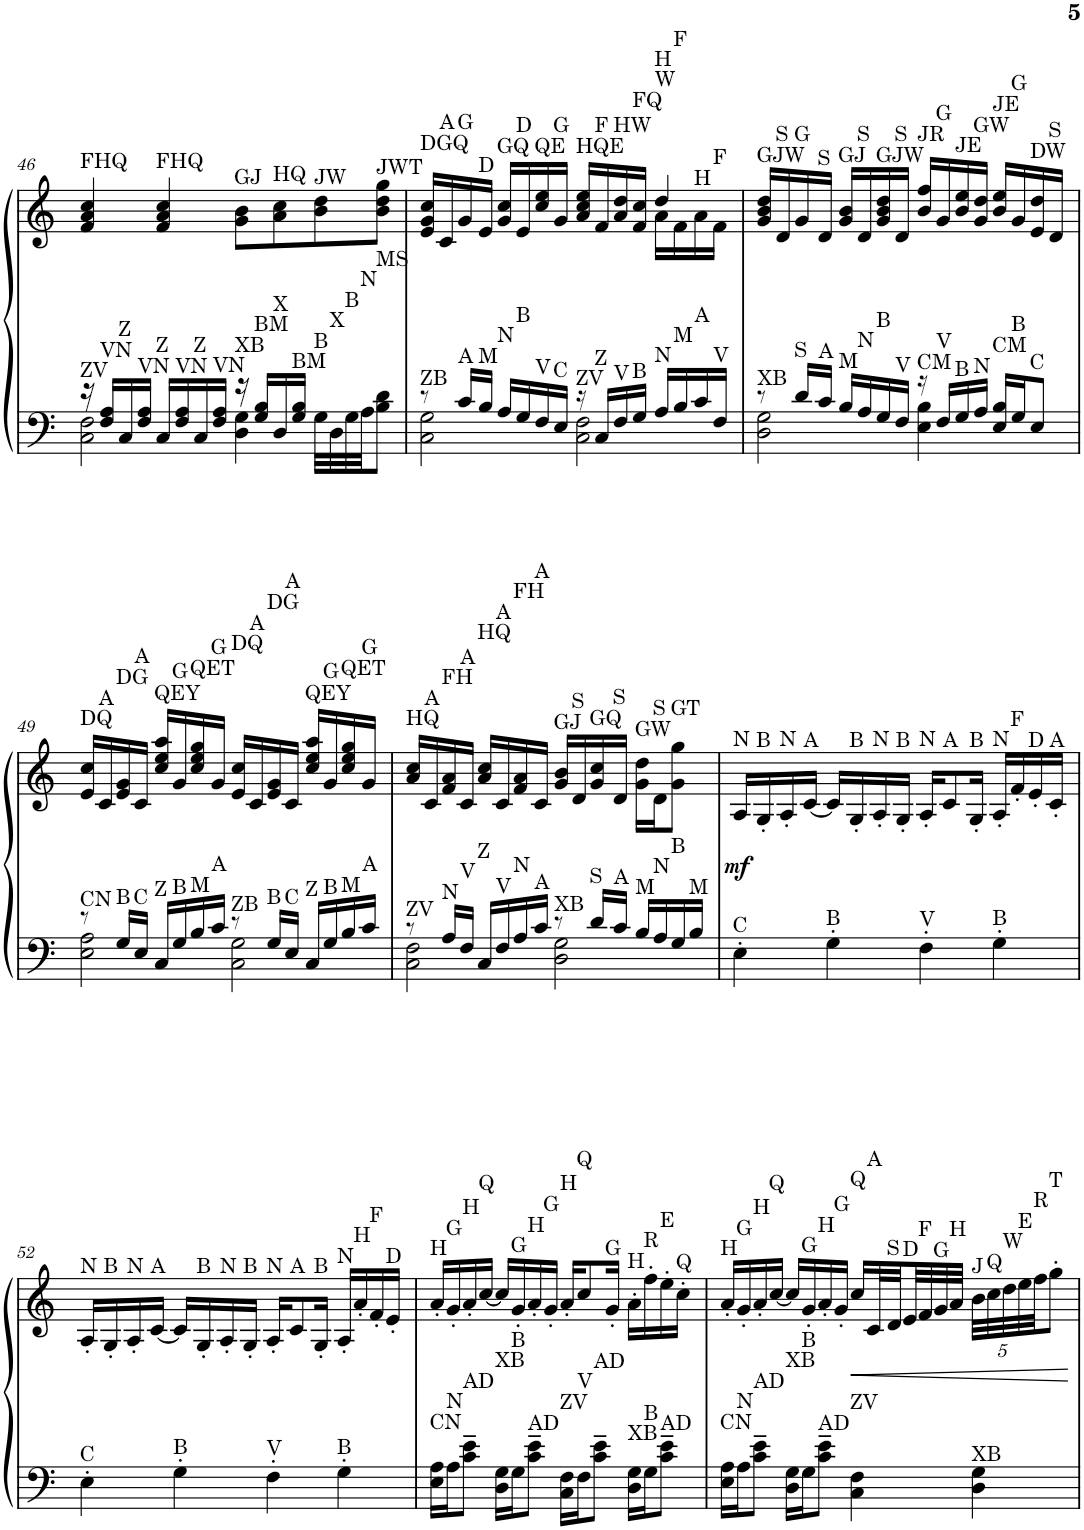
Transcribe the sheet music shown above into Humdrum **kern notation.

**kern	**kern	**dynam
*part1	*part1	*part1
*staff2	*staff1	*staff1/2
*I"Piano	*	*
*I'Pno.	*	*
!!LO:PB:g=z
*clefF4	*clefG2	*
*k[]	*k[]	*
*M4/4	*M4/4	*
*met(c)	*met(c)	*
=46	=46	=46
*^	*	*
!	!	!LO:TX:a:t=FHQ	!
!LO:TX:a:t=ZV	!	!	!
16r	2C\ 2F\	4f/ 4a/ 4cc/	.
!LO:TX:a:t=VN	!	!	!
16F/ 16A/LL	.	.	.
!LO:TX:a:t=Z	!	!	!
16C/	.	.	.
!LO:TX:a:t=VN	!	!	!
16F/ 16A/JJ	.	.	.
!	!	!LO:TX:a:t=FHQ	!
!LO:TX:a:t=Z	!	!	!
16C/LL	.	4f/ 4a/ 4cc/	.
!LO:TX:a:t=VN	!	!	!
16F/ 16A/	.	.	.
!LO:TX:a:t=Z	!	!	!
16C/	.	.	.
!LO:TX:a:t=VN	!	!	!
16F/ 16A/JJ	.	.	.
!	!	!LO:TX:a:t=GJ	!
!LO:TX:a:t=XB	!	!	!
16r	4D\ 4G\	8g\ 8b\L	.
!LO:TX:a:t=BM	!	!	!
16G/ 16B/LL	.	.	.
!	!	!LO:TX:a:t=HQ	!
!LO:TX:a:t=X	!	!	!
16D/	.	8a\ 8cc\	.
!LO:TX:a:t=BM	!	!	!
16G/ 16B/JJ	.	.	.
!	!	!LO:TX:a:t=JW	!
!LO:TX:a:t=B	!	!	!
32G\LLL	4ryy	8b\ 8dd\	.
!LO:TX:a:t=X	!	!	!
32D\	.	.	.
!LO:TX:a:t=B	!	!	!
32G\	.	.	.
!LO:TX:a:t=N	!	!	!
32A\JJ	.	.	.
!	!	!LO:TX:a:t=JWT	!
!LO:TX:a:t=MS	!	!	!
8B\ 8d\J	.	8b\ 8dd\ 8gg\J	.
=47	=47	=47	=47
*	*	*^	*
!	!	!LO:TX:a:t=DGQ	!	!
!LO:TX:a:t=ZB	!	!	!	!
8r	2C\ 2G\	16e/ 16g/ 16cc/LL	2.ryy	.
!	!	!LO:TX:a:t=A	!	!
.	.	16c/	.	.
!	!	!LO:TX:a:t=G	!	!
!LO:TX:a:t=A	!	!	!	!
16c/LL	.	16g/	.	.
!	!	!LO:TX:a:t=D	!	!
!LO:TX:a:t=M	!	!	!	!
16B/JJ	.	16e/JJ	.	.
!	!	!LO:TX:a:t=GQ	!	!
!LO:TX:a:t=N	!	!	!	!
16A/LL	.	16g/ 16cc/LL	.	.
!	!	!LO:TX:a:t=D	!	!
!LO:TX:a:t=B	!	!	!	!
16G/	.	16e/	.	.
!	!	!LO:TX:a:t=QE	!	!
!LO:TX:a:t=V	!	!	!	!
16F/	.	16cc/ 16ee/	.	.
!	!	!LO:TX:a:t=G	!	!
!LO:TX:a:t=C	!	!	!	!
16E/JJ	.	16g/JJ	.	.
!	!	!LO:TX:a:t=HQE	!	!
!LO:TX:a:t=ZV	!	!	!	!
16r	2C\ 2F\	16a/ 16cc/ 16ee/LL	.	.
!	!	!LO:TX:a:t=F	!	!
!LO:TX:a:t=Z	!	!	!	!
16C/LL	.	16f/	.	.
!	!	!LO:TX:a:t=HW	!	!
!LO:TX:a:t=V	!	!	!	!
16F/	.	16a/ 16dd/	.	.
!	!	!LO:TX:a:t=FQ	!	!
!LO:TX:a:t=B	!	!	!	!
16G/JJ	.	16f/ 16cc/JJ	.	.
!	!	!LO:TX:a:t=W	!	!
!	!	!LO:TX:a:t=H	!	!
!LO:TX:a:t=N	!	!	!	!
16A/LL	.	4dd/	16a\LL	.
!	!	!	!LO:TX:a:t=F	!
!LO:TX:a:t=M	!	!	!	!
16B/	.	.	16f\	.
!	!	!	!LO:TX:a:t=H	!
!LO:TX:a:t=A	!	!	!	!
16c/	.	.	16a\	.
!	!	!	!LO:TX:a:t=F	!
!LO:TX:a:t=V	!	!	!	!
16F/JJ	.	.	16f\JJ	.
=48	=48	=48	=48	=48
!	!	!LO:TX:a:t=GJW	!	!
!LO:TX:a:t=XB	!	!	!	!
*	*	*v	*v	*
8r	2D\ 2G\	16g/ 16b/ 16dd/LL	.
!	!	!LO:TX:a:t=S	!
.	.	16d/	.
!	!	!LO:TX:a:t=G	!
!LO:TX:a:t=S	!	!	!
16d/LL	.	16g/	.
!	!	!LO:TX:a:t=S	!
!LO:TX:a:t=A	!	!	!
16c/JJ	.	16d/JJ	.
!	!	!LO:TX:a:t=GJ	!
!LO:TX:a:t=M	!	!	!
16B/LL	.	16g/ 16b/LL	.
!	!	!LO:TX:a:t=S	!
!LO:TX:a:t=N	!	!	!
16A/	.	16d/	.
!	!	!LO:TX:a:t=GJW	!
!LO:TX:a:t=B	!	!	!
16G/	.	16g/ 16b/ 16dd/	.
!	!	!LO:TX:a:t=S	!
!LO:TX:a:t=V	!	!	!
16F/JJ	.	16d/JJ	.
!	!	!LO:TX:a:t=JR	!
!LO:TX:a:t=CM	!	!	!
16r	4E\ 4B\	16b/ 16ff/LL	.
!	!	!LO:TX:a:t=G	!
!LO:TX:a:t=V	!	!	!
16F/LL	.	16g/	.
!	!	!LO:TX:a:t=JE	!
!LO:TX:a:t=B	!	!	!
16G/	.	16b/ 16ee/	.
!	!	!LO:TX:a:t=GW	!
!LO:TX:a:t=N	!	!	!
16A/JJ	.	16g/ 16dd/JJ	.
!	!	!LO:TX:a:t=JE	!
!LO:TX:a:t=CM	!	!	!
16E/ 16B/LL	4ryy	16b/ 16ee/LL	.
!	!	!LO:TX:a:t=G	!
!LO:TX:a:t=B	!	!	!
16G/J	.	16g/	.
!	!	!LO:TX:a:t=DW	!
!LO:TX:a:t=C	!	!	!
8E/J	.	16e/ 16dd/	.
!	!	!LO:TX:a:t=S	!
.	.	16d/JJ	.
!!LO:LB:g=z
=49	=49	=49	=49
!	!	!LO:TX:a:t=DQ	!
!LO:TX:a:t=CN	!	!	!
8r	2E\ 2A\	16e/ 16cc/LL	.
!	!	!LO:TX:a:t=A	!
.	.	16c/	.
!	!	!LO:TX:a:t=DG	!
!LO:TX:a:t=B	!	!	!
16G/LL	.	16e/ 16g/	.
!	!	!LO:TX:a:t=A	!
!LO:TX:a:t=C	!	!	!
16E/JJ	.	16c/JJ	.
!	!	!LO:TX:a:t=QEY	!
!LO:TX:a:t=Z	!	!	!
16C/LL	.	16cc/ 16ee/ 16aa/LL	.
!	!	!LO:TX:a:t=G	!
!LO:TX:a:t=B	!	!	!
16G/	.	16g/	.
!	!	!LO:TX:a:t=QET	!
!LO:TX:a:t=M	!	!	!
16B/	.	16cc/ 16ee/ 16gg/	.
!	!	!LO:TX:a:t=G	!
!LO:TX:a:t=A	!	!	!
16c/JJ	.	16g/JJ	.
!	!	!LO:TX:a:t=DQ	!
!LO:TX:a:t=ZB	!	!	!
8r	2C\ 2G\	16e/ 16cc/LL	.
!	!	!LO:TX:a:t=A	!
.	.	16c/	.
!	!	!LO:TX:a:t=DG	!
!LO:TX:a:t=B	!	!	!
16G/LL	.	16e/ 16g/	.
!	!	!LO:TX:a:t=A	!
!LO:TX:a:t=C	!	!	!
16E/JJ	.	16c/JJ	.
!	!	!LO:TX:a:t=QEY	!
!LO:TX:a:t=Z	!	!	!
16C/LL	.	16cc/ 16ee/ 16aa/LL	.
!	!	!LO:TX:a:t=G	!
!LO:TX:a:t=B	!	!	!
16G/	.	16g/	.
!	!	!LO:TX:a:t=QET	!
!LO:TX:a:t=M	!	!	!
16B/	.	16cc/ 16ee/ 16gg/	.
!	!	!LO:TX:a:t=G	!
!LO:TX:a:t=A	!	!	!
16c/JJ	.	16g/JJ	.
=50	=50	=50	=50
!	!	!LO:TX:a:t=HQ	!
!LO:TX:a:t=ZV	!	!	!
8r	2C\ 2F\	16a/ 16cc/LL	.
!	!	!LO:TX:a:t=A	!
.	.	16c/	.
!	!	!LO:TX:a:t=FH	!
!LO:TX:a:t=N	!	!	!
16A/LL	.	16f/ 16a/	.
!	!	!LO:TX:a:t=A	!
!LO:TX:a:t=V	!	!	!
16F/JJ	.	16c/JJ	.
!	!	!LO:TX:a:t=HQ	!
!LO:TX:a:t=Z	!	!	!
16C/LL	.	16a/ 16cc/LL	.
!	!	!LO:TX:a:t=A	!
!LO:TX:a:t=V	!	!	!
16F/	.	16c/	.
!	!	!LO:TX:a:t=FH	!
!LO:TX:a:t=N	!	!	!
16A/	.	16f/ 16a/	.
!	!	!LO:TX:a:t=A	!
!LO:TX:a:t=A	!	!	!
16c/JJ	.	16c/JJ	.
!	!	!LO:TX:a:t=GJ	!
!LO:TX:a:t=XB	!	!	!
8r	2D\ 2G\	16g/ 16b/LL	.
!	!	!LO:TX:a:t=S	!
.	.	16d/	.
!	!	!LO:TX:a:t=GQ	!
!LO:TX:a:t=S	!	!	!
16d/LL	.	16g/ 16cc/	.
!	!	!LO:TX:a:t=S	!
!LO:TX:a:t=A	!	!	!
16c/JJ	.	16d/JJ	.
!	!	!LO:TX:a:t=GW	!
!LO:TX:a:t=M	!	!	!
16B/LL	.	16g\ 16dd\LL	.
!	!	!LO:TX:a:t=S	!
!LO:TX:a:t=N	!	!	!
16A/	.	16d\J	.
!	!	!LO:TX:a:t=GT	!
!LO:TX:a:t=B	!	!	!
16G/	.	8g\ 8gg\J	.
!LO:TX:a:t=M	!	!	!
16B/JJ	.	.	.
*v	*v	*	*
=51	=51	=51
!	!LO:TX:a:t=N	!
!LO:TX:a:t=C	!	!
!	!	!LO:DY:b
4E'\	16A/LL	mf
!	!LO:TX:a:t=B	!
.	16G'/	.
!	!LO:TX:a:t=N	!
.	16A'/	.
!	!LO:TX:a:t=A	!
.	[16c/JJ	.
!LO:TX:a:t=B	!	!
4G'\	16c/LL]	.
!	!LO:TX:a:t=B	!
.	16G'/	.
!	!LO:TX:a:t=N	!
.	16A'/	.
!	!LO:TX:a:t=B	!
.	16G'/JJ	.
!	!LO:TX:a:t=N	!
!LO:TX:a:t=V	!	!
4F'\	16A'/KL	.
!	!LO:TX:a:t=A	!
.	8c/	.
!	!LO:TX:a:t=B	!
.	16G'/Jk	.
!	!LO:TX:a:t=N	!
!LO:TX:a:t=B	!	!
4G'\	16A'/LL	.
!	!LO:TX:a:t=F	!
.	16f'/	.
!	!LO:TX:a:t=D	!
.	16e'/	.
!	!LO:TX:a:t=A	!
.	16c'/JJ	.
!!LO:LB:g=z
=52	=52	=52
!	!LO:TX:a:t=N	!
!LO:TX:a:t=C	!	!
4E'\	16A'/LL	.
!	!LO:TX:a:t=B	!
.	16G'/	.
!	!LO:TX:a:t=N	!
.	16A'/	.
!	!LO:TX:a:t=A	!
.	[16c/JJ	.
!LO:TX:a:t=B	!	!
4G'\	16c/LL]	.
!	!LO:TX:a:t=B	!
.	16G'/	.
!	!LO:TX:a:t=N	!
.	16A'/	.
!	!LO:TX:a:t=B	!
.	16G'/JJ	.
!	!LO:TX:a:t=N	!
!LO:TX:a:t=V	!	!
4F'\	16A'/KL	.
!	!LO:TX:a:t=A	!
.	8c/	.
!	!LO:TX:a:t=B	!
.	16G'/Jk	.
!	!LO:TX:a:t=N	!
!LO:TX:a:t=B	!	!
4G'\	16A'/LL	.
!	!LO:TX:a:t=H	!
.	16a'/	.
!	!LO:TX:a:t=F	!
.	16f'/	.
!	!LO:TX:a:t=D	!
.	16e'/JJ	.
=53	=53	=53
!	!LO:TX:a:t=H	!
!LO:TX:a:t=CN	!	!
16E\ 16A\LL	16a'/LL	.
!	!LO:TX:a:t=G	!
!LO:TX:a:t=N	!	!
16A\J	16g'/	.
!	!LO:TX:a:t=H	!
!LO:TX:a:t=AD	!	!
8c\~ 8e\~J	16a'/	.
!	!LO:TX:a:t=Q	!
.	[16cc/JJ	.
!LO:TX:a:t=XB	!	!
16D\ 16G\LL	16cc/LL]	.
!	!LO:TX:a:t=G	!
!LO:TX:a:t=B	!	!
16G\J	16g'/	.
!	!LO:TX:a:t=H	!
!LO:TX:a:t=AD	!	!
8c\~ 8e\~J	16a'/	.
!	!LO:TX:a:t=G	!
.	16g'/JJ	.
!	!LO:TX:a:t=H	!
!LO:TX:a:t=ZV	!	!
16C\ 16F\LL	16a'/KL	.
!	!LO:TX:a:t=Q	!
!LO:TX:a:t=V	!	!
16F\J	8cc/	.
!LO:TX:a:t=AD	!	!
8c\~ 8e\~J	.	.
!	!LO:TX:a:t=G	!
.	16g'/Jk	.
!	!LO:TX:a:t=H	!
!LO:TX:a:t=XB	!	!
16D\ 16G\LL	16a'\LL	.
!	!LO:TX:a:t=R	!
!LO:TX:a:t=B	!	!
16G\J	16ff'\	.
!	!LO:TX:a:t=E	!
!LO:TX:a:t=AD	!	!
8c\~ 8e\~J	16ee'\	.
!	!LO:TX:a:t=Q	!
.	16cc'\JJ	.
=54	=54	=54
!	!LO:TX:a:t=H	!
!LO:TX:a:t=CN	!	!
16E\ 16A\LL	16a'/LL	.
!	!LO:TX:a:t=G	!
!LO:TX:a:t=N	!	!
16A\J	16g'/	.
!	!LO:TX:a:t=H	!
!LO:TX:a:t=AD	!	!
8c\~ 8e\~J	16a'/	.
!	!LO:TX:a:t=Q	!
.	[16cc/JJ	.
!LO:TX:a:t=XB	!	!
16D\ 16G\LL	16cc/LL]	.
!	!LO:TX:a:t=G	!
!LO:TX:a:t=B	!	!
16G\J	16g'/	.
!	!LO:TX:a:t=H	!
!LO:TX:a:t=AD	!	!
8c\~ 8e\~J	16a'/	.
!	!LO:TX:a:t=G	!
.	16g'/JJ	.
!	!LO:TX:a:t=Q	!
!LO:TX:a:t=ZV	!	!
!	!	!LO:HP:b
4C\ 4F\	16cc/LL	<
!	!LO:TX:a:t=A	!
.	32c/L	.
!	!LO:TX:a:t=S	!
.	32d/	.
!	!LO:TX:a:t=D	!
.	32e/	.
!	!LO:TX:a:t=F	!
.	32f/	.
!	!LO:TX:a:t=G	!
.	32g/	.
!	!LO:TX:a:t=H	!
.	32a/JJJ	.
*	*Xbrackettup	*
!	!LO:TX:a:t=J	!
!LO:TX:a:t=XB	!	!
4D\ 4G\	40b\LLL	.
!	!LO:TX:a:t=Q	!
.	40cc\	.
!	!LO:TX:a:t=W	!
.	40dd\	.
!	!LO:TX:a:t=E	!
.	40ee\	.
!	!LO:TX:a:t=R	!
.	40ff\JJ	.
!	!LO:TX:a:t=T	!
.	8gg'\J	.
.	.	[
=	=	=
*-	*-	*-
